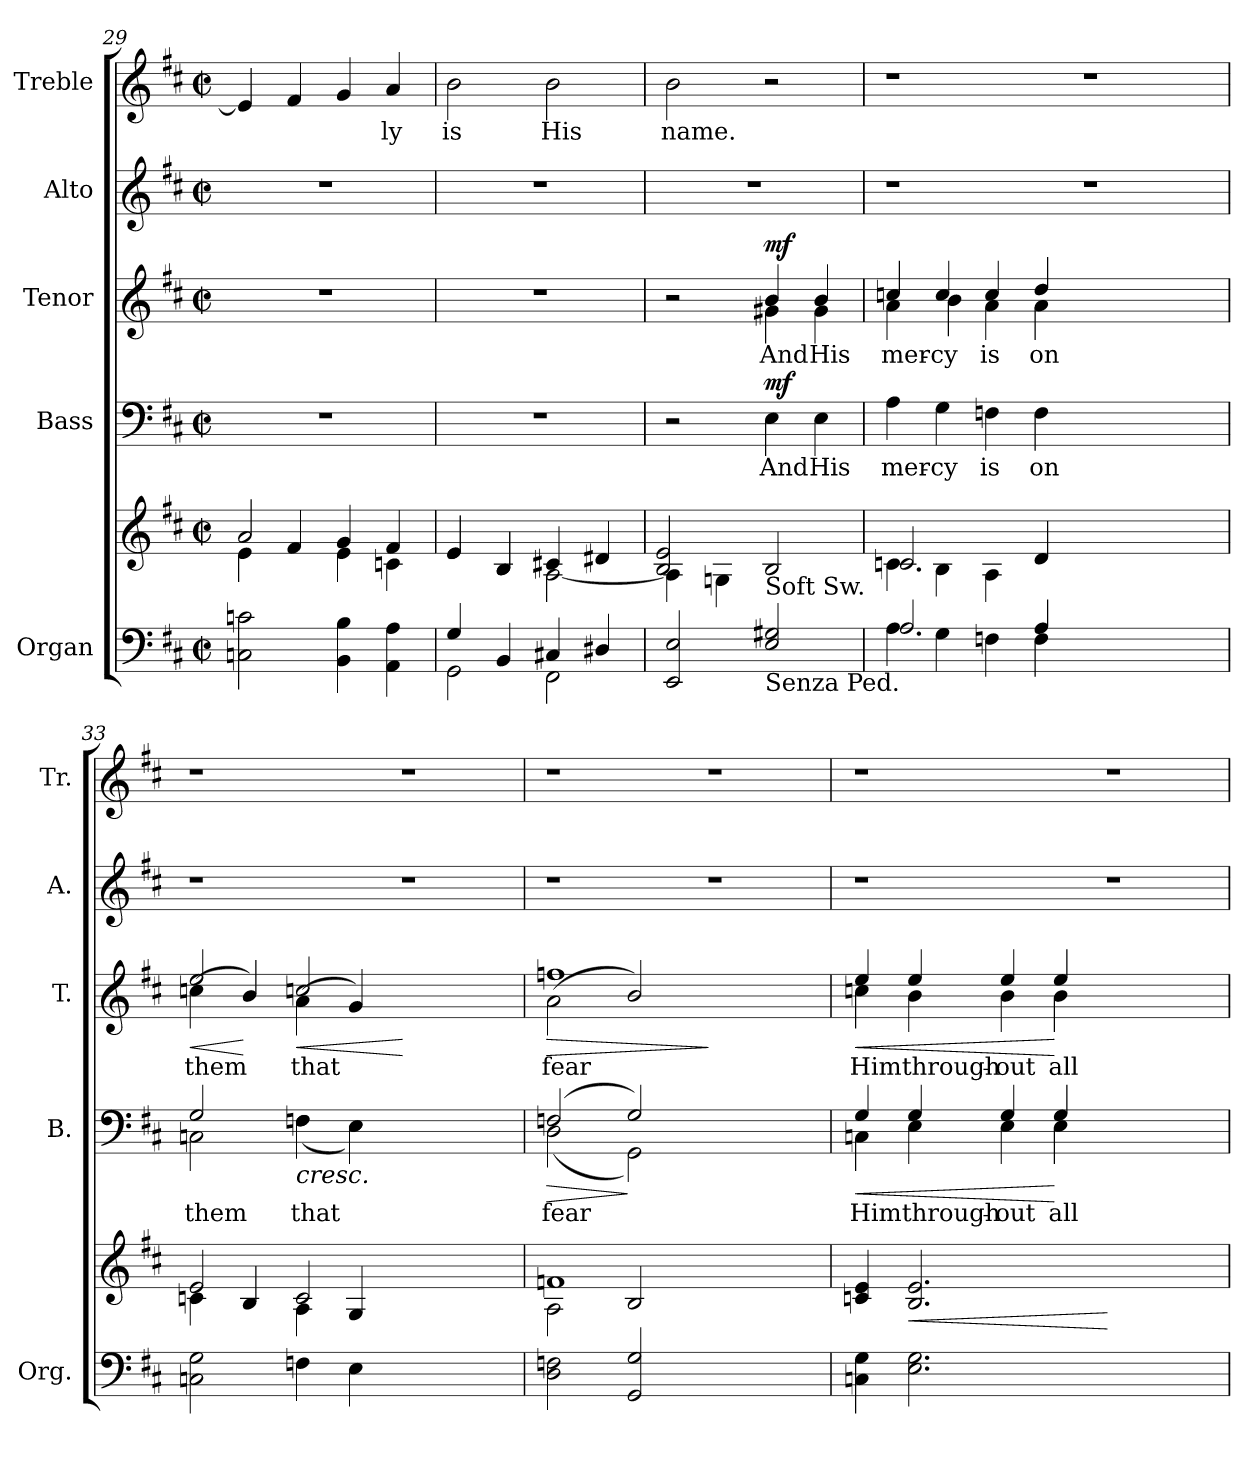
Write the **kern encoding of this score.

**kern	**kern	**dynam	**kern	**text	**dynam	**kern	**text	**dynam	**kern	**kern	**text
*part5	*part5	*part5	*part4	*part4	*part4	*part3	*part3	*part3	*part2	*part1	*part1
*staff6	*staff5	*staff5/6	*staff4	*staff4	*staff4	*staff3	*staff3	*staff3	*staff2	*staff1	*staff1
*I"Organ	*	*	*I"Bass	*	*	*I"Tenor	*	*	*I"Alto	*I"Treble	*
*I'Org.	*	*	*I'B.	*	*	*I'T.	*	*	*I'A.	*I'Tr.	*
!!LO:PB:g=z
*clefF4	*clefG2	*	*clefF4	*	*	*clefG2	*	*	*clefG2	*clefG2	*
*	*	*	*	*	*	*ITrd7c12	*	*	*	*	*
*k[f#c#]	*k[f#c#]	*	*k[f#c#]	*	*	*k[f#c#]	*	*	*k[f#c#]	*k[f#c#]	*
*D:	*D:	*	*D:	*	*	*D:	*	*	*D:	*D:	*
*M2/2	*M2/2	*	*M2/2	*	*	*M2/2	*	*	*M2/2	*M2/2	*
*met(c|)	*met(c|)	*	*met(c|)	*	*	*met(c|)	*	*	*met(c|)	*met(c|)	*
=29	=29	=29	=29	=29	=29	=29	=29	=29	=29	=29	=29
*	*^	*	*	*	*	*	*	*	*	*	*
2Cni\ 2cni	2ai/	4ei\	.	1r	.	.	1r	.	.	1r	4ei/]	.
.	.	4f#i/	.	.	.	.	.	.	.	.	4f#i/	.
4BBi\ 4Bi	4gi/	4ei\	.	.	.	.	.	.	.	.	4gi/	.
!	!	!	!	!	!	!	!	!	!	!	!	!LO:LY:b:color=#000000
4AAi\ 4Ai	4f#i/	4cni\	.	.	.	.	.	.	.	.	4ai/	-ly
=30	=30	=30	=30	=30	=30	=30	=30	=30	=30	=30	=30	=30
*^	*	*	*	*	*	*	*	*	*	*	*	*
!	!	!	!	!	!	!	!	!	!	!	!	!	!LO:LY:b:color=#000000
4Gi/	2GGi\	4ei/	4ei/	.	1r	.	.	1r	.	.	1r	2bi\	is
4BBi/	.	4Bi/	4Bi/	.	.	.	.	.	.	.	.	.	.
!	!	!	!	!	!	!	!	!	!	!	!	!	!LO:LY:b:color=#000000
4C#Xi/	2FF#i\	4c#Xi/	[2Ai\	.	.	.	.	.	.	.	.	2bi\	His
4D#Xi/	.	4d#Xi/	.	.	.	.	.	.	.	.	.	.	.
*v	*v	*	*	*	*	*	*	*	*	*	*	*	*
=31	=31	=31	=31	=31	=31	=31	=31	=31	=31	=31	=31	=31
*	*	*	*	*	*	*	*^	*	*	*	*	*
!	!	!	!	!	!	!	!	!	!	!	!	!	!LO:LY:b:color=#000000
2EEi/ 2Ei	4Ai\]	2Bi/ 2ei	.	2r	.	.	2r	2ryy	.	.	1r	2bi\	name.
.	4Gni\	.	.	.	.	.	.	.	.	.	.	.	.
!	!	!	!	!	!LO:LY:b:color=#000000	!	!	!	!	!	!	!	!
!LO:TX:b:t=Senza Ped.	!	!	!	!	!	!	!	!	!	!	!	!	!
!LO:TX:a:t=Soft Sw.	!	!	!	!	!	!	!	!	!	!	!	!	!
!	!	!	!	!	!	!	!	!	!LO:LY:b:color=#000000	!	!	!	!
2Ei/ 2G#Xi	2Bi/	2ryy	.	4Ei\	And	mf	4Bi/	4G#Xi\	And	mf	.	2r	.
!	!	!	!	!	!LO:LY:b:color=#000000	!	!	!	!	!	!	!	!
!	!	!	!	!	!	!	!	!	!LO:LY:b:color=#000000	!	!	!	!
.	.	.	.	4Ei\	His	.	4Bi/	4G#i\	His	.	.	.	.
=32	=32	=32	=32	=32	=32	=32	=32	=32	=32	=32	=32	=32	=32
*^	*	*	*	*	*	*	*	*	*	*	*	*	*
!	!	!	!	!	!	!LO:LY:b:color=#000000	!	!	!	!	!	!	!	!
!	!	!	!	!	!	!	!	!	!	!LO:LY:b:color=#000000	!	!	!	!
4Ai\	2.Ai/	4cni\	2.ci/	.	4Ai\	mer-	.	4cni/	4Ai\	mer-	.	1r	1r	.
!	!	!	!	!	!	!LO:LY:b:color=#000000	!	!	!	!	!	!	!	!
!	!	!	!	!	!	!	!	!	!	!LO:LY:b:color=#000000	!	!	!	!
4Gi\	.	4Bi\	.	.	4Gi\	-cy	.	4ci/	4Bi\	-cy	.	.	.	.
!	!	!	!	!	!	!LO:LY:b:color=#000000	!	!	!	!	!	!	!	!
!	!	!	!	!	!	!	!	!	!	!LO:LY:b:color=#000000	!	!	!	!
4Fni\	.	4Ai\	.	.	4Fni\	is	.	4ci/	4Ai\	is	.	.	.	.
!	!	!	!	!	!	!LO:LY:b:color=#000000	!	!	!	!	!	!	!	!
!	!	!	!	!	!	!	!	!	!	!LO:LY:b:color=#000000	!	!	!	!
4Ai/	4Fi\	4di/	1ryy	.	4Fi\	on	.	4di/	4Ai\	on	.	.	.	.
1ryy	1ryy	1ryy	.	.	1ryy	.	.	1ryy	1ryy	.	.	1r	1r	.
.	.	.	4ryy	.	.	.	.	.	.	.	.	.	.	.
*v	*v	*	*	*	*	*	*	*	*	*	*	*	*	*
=33	=33	=33	=33	=33	=33	=33	=33	=33	=33	=33	=33	=33	=33
!	!	!	!	!	!LO:LY:b:color=#000000	!	!	!	!	!	!	!	!
*	*	*	*	*^	*	*	*	*	*	*	*	*	*
!	!	!	!	!	!	!	!	!	!	!LO:LY:b:color=#000000	!LO:HP:b	!	!	!
2Cni\ 2Gi	2ei/	4cni\	.	2Gi/	2Cni\	them	.	2ei/	(4cni\	them	<	1r	1r	.
.	.	4Bi/	.	.	.	.	.	.	4Bi/)	.	[	.	.	.
!	!	!	!	!	!	!LO:LY:b:color=#000000	!LO:HP:b	!	!	!	!	!	!	!
!	!	!	!	!	!	!	!	!	!	!LO:LY:b:color=#000000	!LO:HP:b	!	!	!
4Fni\	2ci/	4Ai\	.	4Fni\	(4Fi\	that	<	2cni/	(4Ai\	that	<	.	.	.
4Ei\	.	4Gi/	.	4Ei\	4Ei\)	.	.	.	4Gi/)	.	.	.	.	.
1ryy	1ryy	1ryy	.	1ryy	1ryy	.	.	1ryy	1ryy	.	[	1r	1r	.
=34	=34	=34	=34	=34	=34	=34	=34	=34	=34	=34	=34	=34	=34	=34
!	!	!	!	!	!	!LO:LY:b:color=#000000	!LO:HP:b	!	!	!	!	!	!	!
!	!	!	!	!	!	!	!	!	!	!LO:LY:b:color=#000000	!LO:HP:b	!	!	!
2Di\ 2Fni	1fni	2Ai\	.	(2Fni/	(2Di\	fear	>	1fni	(2Ai\	fear	>	1r	1r	.
2GGi/ 2Gi	.	2Bi/	.	2Gi/)	2GGi\)	.	]	.	2Bi/)	.	.	.	.	.
1ryy	1ryy	1ryy	.	1ryy	1ryy	.	[	1ryy	1ryy	.	]	1r	1r	.
*	*v	*v	*	*	*	*	*	*	*	*	*	*	*	*
=35	=35	=35	=35	=35	=35	=35	=35	=35	=35	=35	=35	=35	=35
*	*^	*	*	*	*	*	*	*	*	*	*	*	*
!	!	!	!	!	!	!LO:LY:b:color=#000000	!LO:HP:b	!	!	!	!	!	!	!
*	*v	*v	*	*	*	*	*	*	*	*	*	*	*	*
*	*^	*	*	*	*	*	*	*	*	*	*	*	*
!	!	!	!	!	!	!	!	!	!	!LO:LY:b:color=#000000	!LO:HP:b	!	!	!
*	*v	*v	*	*	*	*	*	*	*	*	*	*	*	*
4Cni\ 4Gi	4cni/ 4ei	.	4Gi/	4Cni\	Him	<	4ei/	4cni\	Him	<	1r	1r	.
!	!	!LO:HP:b	!	!	!	!	!	!	!	!	!	!	!
!	!	!	!	!	!LO:LY:b:color=#000000	!	!	!	!	!	!	!	!
!	!	!	!	!	!	!	!	!	!LO:LY:b:color=#000000	!	!	!	!
2.Ei\ 2.Gi	2.Bi/ 2.ei	<	4Gi/	4Ei\	through-	.	4ei/	4Bi\	through-	.	.	.	.
!	!	!	!	!	!LO:LY:b:color=#000000	!	!	!	!	!	!	!	!
!	!	!	!	!	!	!	!	!	!LO:LY:b:color=#000000	!	!	!	!
.	.	.	4Gi/	4Ei\	-out	.	4ei/	4Bi\	-out	.	.	.	.
!	!	!	!	!	!LO:LY:b:color=#000000	!	!	!	!	!	!	!	!
!	!	!	!	!	!	!	!	!	!LO:LY:b:color=#000000	!	!	!	!
.	.	.	4Gi/	4Ei\	all	[	4ei/	4Bi\	all	[	.	.	.
1ryy	1ryy	[	1ryy	1ryy	.	.	1ryy	1ryy	.	.	1r	1r	.
*	*	*	*v	*v	*	*	*	*	*	*	*	*	*
*	*	*	*	*	*	*v	*v	*	*	*	*	*
=	=	=	=	=	=	=	=	=	=	=	=
*-	*-	*-	*-	*-	*-	*-	*-	*-	*-	*-	*-
